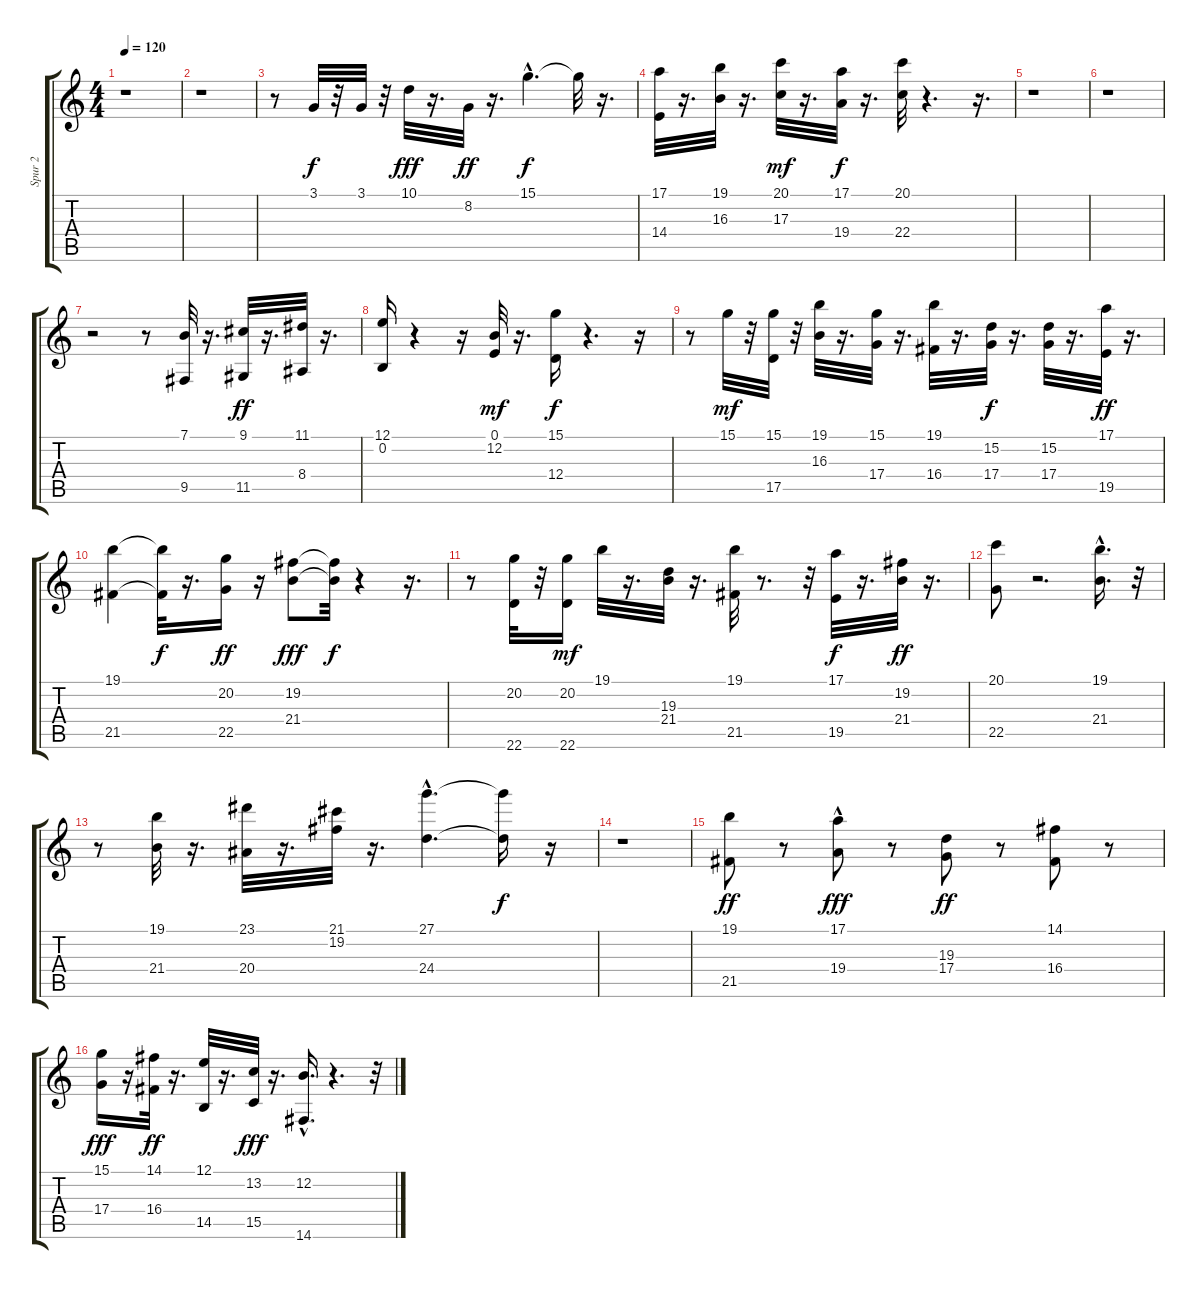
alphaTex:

\track ("Spur 2" "Spur 2") {instrument trumpet}
\staff {score tabs}
\tuning (E4 B3 G3 D3 A2 E2) {hide}
\ts (4 4)
\tempo 120
\clef g2
\ks c
r.1{dy fff} |
r.1 |
r.8 3.1.32{dy f instrument brasssection} r.32 3.1.32 r.32 10.1.32{dy fff} r.16{d} 8.2.32{dy ff} r.16{d} 15.1{hac}.4{d dy f} 15.1{t}.32 r.16{d} |
(17.1 14.4).32 r.16{d} (19.1 16.3).32 r.16{d} (20.1 17.3).32{dy mf} r.16{d} (17.1 19.4).32{dy f} r.16{d} (20.1 22.4).32 r.4{d} r.16{d} |
r.1 |
r.1 |
r.2 r.8 (7.1 9.5).32 r.16{d} (9.1 11.5).32{dy ff} r.16{d} (11.1 8.4).32 r.16{d} |
(12.1 0.2).16 r.4 r.16 (0.1 12.2).32{dy mf} r.16{d} (15.1 12.4).16{dy f} r.4{d} r.16 |
r.8 15.1.32{dy mf} r.32 (15.1 17.5).32 r.32 (19.1 16.3).32 r.16{d} (15.1 17.4).32 r.16{d} (19.1 16.4).32 r.16{d} (15.2 17.4).32{dy f} r.16{d} (15.2 17.4).32 r.16{d} (17.1 19.5).32{dy ff} r.16{d} |
(19.1 21.5).4 (19.1{t} 21.5{t}).32{dy f} r.16{d} (20.2 22.5).16{dy ff} r.16 (19.2 21.4).8{dy fff} (19.2{t} 21.4{t}).32{dy f} r.4 r.16{d} |
r.8 (20.2 22.6).32 r.32 (20.2 22.6).16{dy mf} 19.1.32 r.16{d} (19.3 21.4).32 r.16{d} (19.1 21.5).32 r.8{d} r.32 (17.1 19.5).32{dy f} r.16{d} (19.2 21.4).32{dy ff} r.16{d} |
(20.1 22.5).8 r.2{d} (19.1 21.4{hac}).16{d} r.32 |
r.8 (19.1 21.4).32 r.16{d} (23.1 20.4).32 r.16{d} (21.1 19.2).32 r.16{d} (27.1{hac} 24.4{hac}).4{d} (27.1{t} 24.4{t}).16{dy f} r.16 |
r.1 |
(19.1 21.5).8{dy ff} r.8 (17.1 19.4{hac}).8{dy fff} r.8 (19.3 17.4).8{dy ff} r.8 (14.1 16.4).8 r.8 |
(15.1 17.4).16{dy fff} r.16 (14.1 16.4).32{dy ff} r.16{d} (12.1 14.5).32 r.16{d} (13.2 15.5).32{dy fff} r.16{d} (12.2{hac} 14.6{hac}).16{d} r.4{d} r.32
